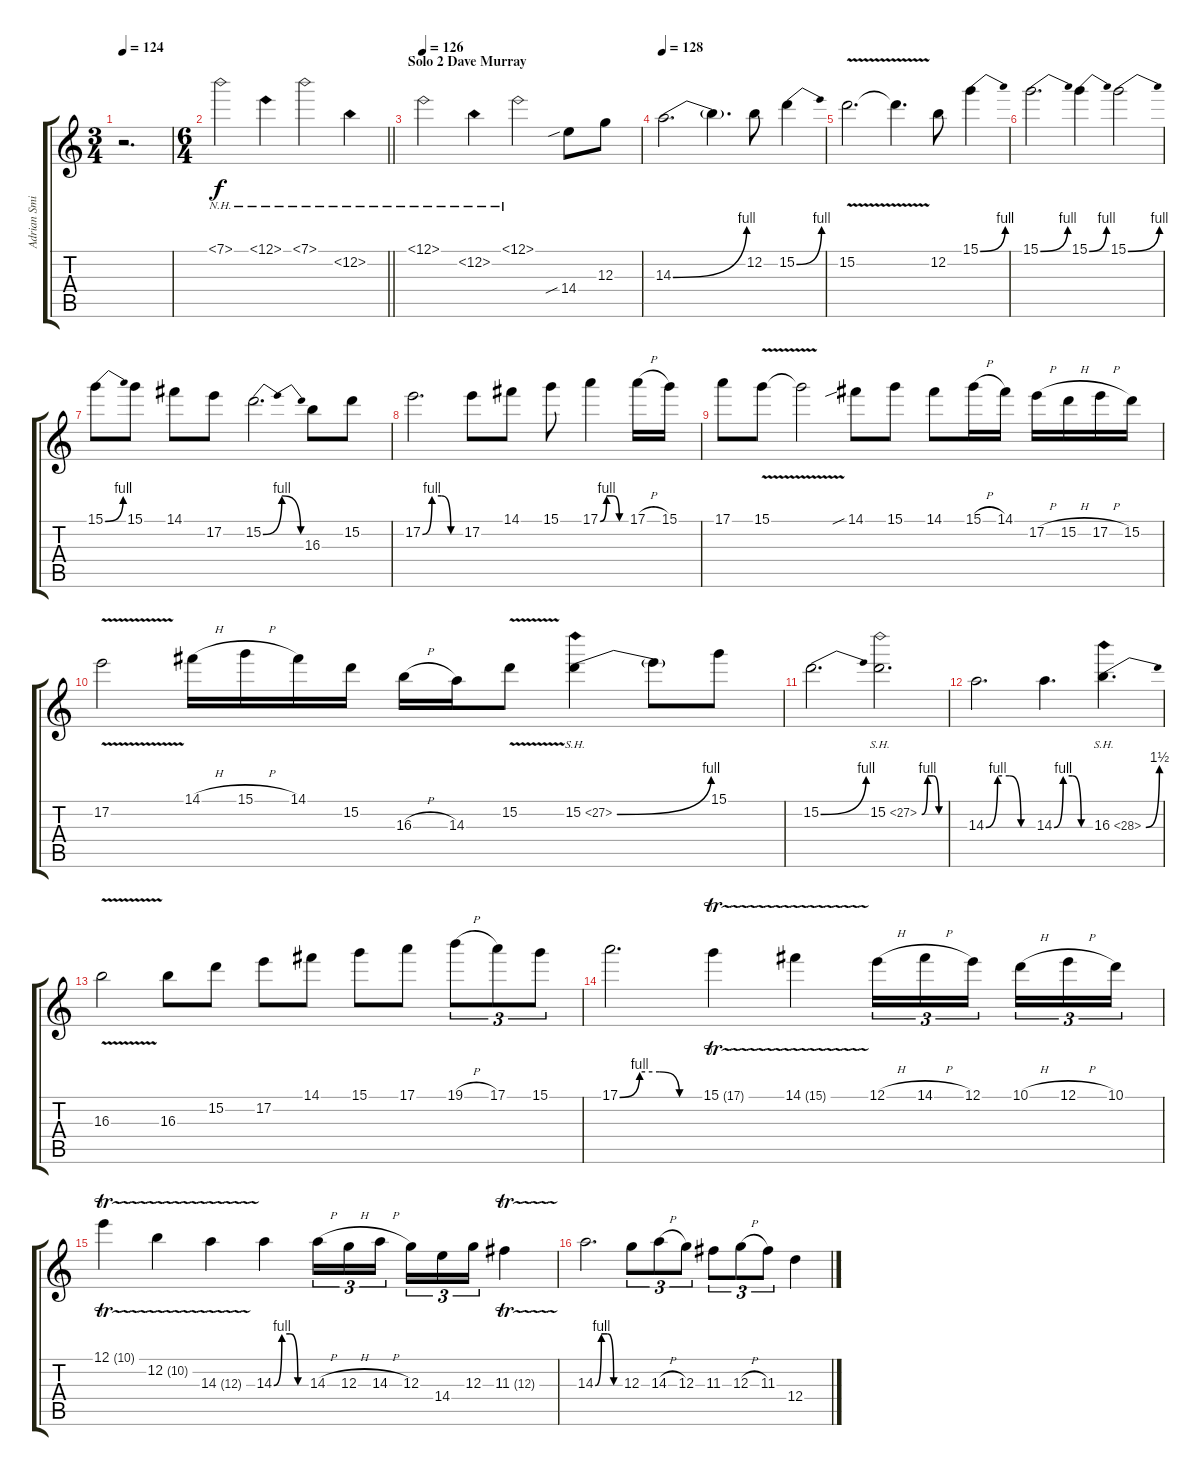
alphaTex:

\track ("Adrian Smith" "Adrian Smi") {instrument electricguitarjazz}
\staff {score tabs}
\tuning (E4 B3 G3 D3 A2 E2) {hide}
\ts (3 4)
\tempo 124
\clef g2
\ks c
r.2{d dy f} |
\ts (6 4)
\barLineRight lightlight
7.1{nh}.2 12.1{nh}.4 7.1{nh}.2 12.2{nh}.4 |
\section ("" "Solo 2 Dave Murray")
\tempo 126
12.1{nh}.2 12.2{nh}.4 12.1{nh}.2 14.4{sib}.8{volume 16 instrument distortionguitar} 12.3.8 |
\tempo 128
14.3{be (bend 0 0 60 4)}.2{d volume 16 instrument distortionguitar} 14.3{t}.4{d} 12.2.8 15.2{be (bend 0 0 60 4)}.4 |
15.2{v}.2{d} 15.2{t}.4{d} 12.2.8 15.1{be (bend 0 0 60 4)}.4 |
15.1{be (bend 0 0 60 4)}.2{d} 15.1{be (bend 0 0 60 4)}.4 15.1{be (bend 0 0 60 4)}.2 |
15.1{be (bend 0 0 60 4)}.8 15.1.8 14.1.8 17.2.8 15.2{be (bendrelease 0 0 15 4 45 4 60 0)}.2{d} 16.3.8 15.2.8 |
17.2{be (custom 0 0 15 4 30 4 45 0 60 0)}.2{d} 17.2.8 14.1.8 15.1.8 17.1{be (custom 0 0 15 4 30 4 45 0 60 0)}.4 17.1{h}.16 15.1.16 |
17.1.8 15.1{v}.8 15.1{t}.2 14.1{sib}.8 15.1.8 14.1.8 15.1{h}.16 14.1.16 17.2{h}.16 15.2{h}.16 17.2{h}.16 15.2.16 |
17.2{v}.2 14.1{h}.16 15.1{h}.16 14.1.16 15.2.16 16.3{h}.16 14.3.16 15.2{v}.8 15.2{be (bend 0 0 60 4) sh 12}.4 15.2{t}.8 15.1.8 |
15.2{be (bend 0 0 60 4)}.2{d} 15.2{be (custom 0 0 15 4 30 4 45 0 60 0) sh 12}.2{d} |
14.3{be (custom 0 0 15 4 30 4 45 0 60 0)}.2{d} 14.3{be (custom 0 0 15 4 30 4 45 0 60 0)}.4{d} 16.3{be (bend 0 0 60 6) sh 12}.4{d} |
16.3{v}.2 16.3.8 15.2.8 17.2.8 14.1.8 15.1.8 17.1.8 19.1{h}.8{tu (3 2)} 17.1.8{tu (3 2)} 15.1.8{tu (3 2)} |
17.1{be (custom 0 0 15 4 30 4 45 0 60 0)}.2{d} 15.1{tr (17 32)}.4 14.1{tr (15 32)}.4 12.1{h}.16{tu (3 2)} 14.1{h}.16{tu (3 2)} 12.1.16{tu (3 2) beam splitsecondary} 10.1{h}.16{tu (3 2)} 12.1{h}.16{tu (3 2)} 10.1.16{tu (3 2)} |
12.1{tr (10 32)}.4 12.2{tr (10 32)}.4 14.3{tr (12 32)}.4 14.3{be (custom 0 0 15 4 30 4 45 0 60 0)}.4 14.3{h}.16{tu (3 2)} 12.3{h}.16{tu (3 2)} 14.3{h}.16{tu (3 2) beam splitsecondary} 12.3.16{tu (3 2)} 14.4.16{tu (3 2)} 12.3.16{tu (3 2)} 11.3{tr (12 32)}.4 |
14.3{be (custom 0 0 15 4 30 4 45 0 60 0)}.2{d} 12.3.8{tu (3 2)} 14.3{h}.8{tu (3 2)} 12.3.8{tu (3 2)} 11.3.8{tu (3 2)} 12.3{h}.8{tu (3 2)} 11.3.8{tu (3 2)} 12.4.4
